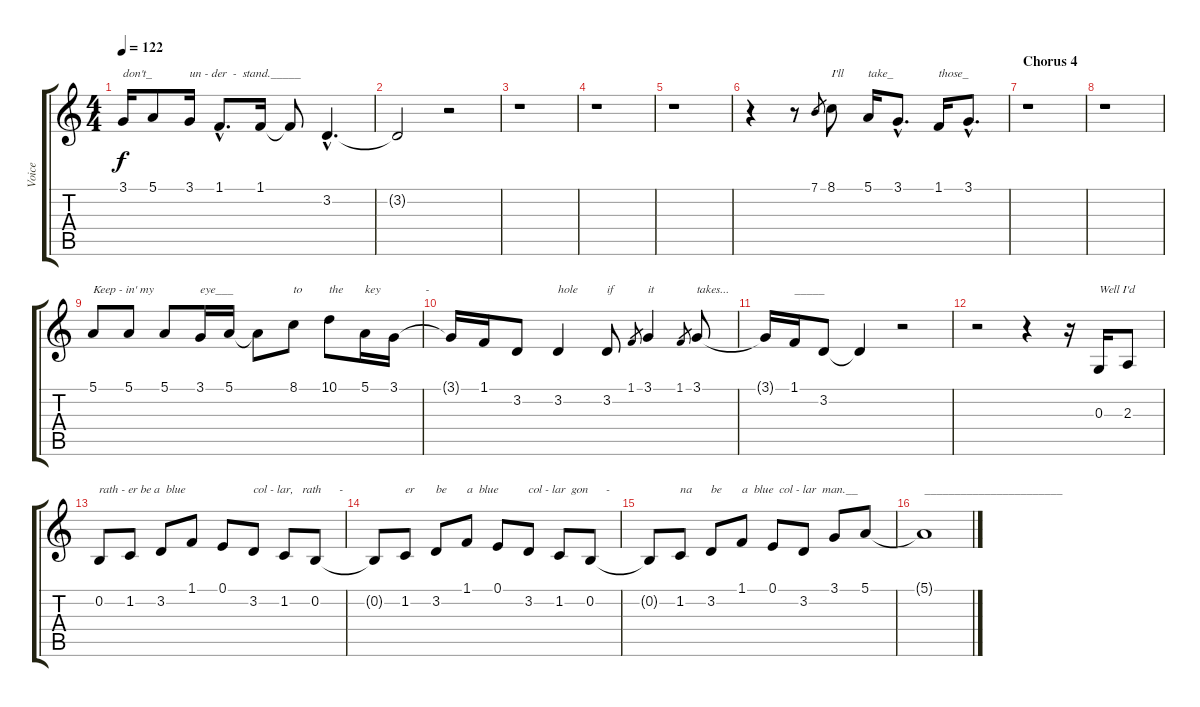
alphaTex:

\track ("Voice" "Voice") {instrument synthvoice}
\staff {score tabs}
\tuning (E4 B3 G3 D3 A2 E2) {hide}
\ts (4 4)
\tempo 122
\clef g2
\ks c
3.1.16{txt "don't_" dy f} 5.1.8 3.1.16{txt "un - der  -  stand._____"} 1.1{hac}.8{d} 1.1.16 1.1{t}.8 3.2{hac}.4{d} |
3.2{t}.2 r.2 |
r.1 |
r.1 |
r.1 |
r.4 r.8 7.1.8{gr} 8.1.8{txt "I'll"} 5.1.16{txt "take_"} 3.1{hac}.8{d} 1.1.16{txt "those_"} 3.1{hac}.8{d} |
\section ("" "Chorus 4")
r.1 |
r.1 |
5.1.8{txt "Keep - in' my"} 5.1.8 5.1.8 3.1.16{txt "eye___"} 5.1.16 5.1{t}.8 8.1.8{txt "to"} 10.1.8{txt "the"} 5.1.16{txt "key               -"} 3.1.16 |
3.1{t}.16 1.1.16 3.2.8 3.2.4{txt "hole"} 3.2.8{txt "if"} 1.1.8{gr} 3.1.4{txt "it"} 1.1.8{gr} 3.1.8{txt "takes..."} |
3.1{t}.16 1.1.16{txt "_____"} 3.2.8 3.2{t}.4 r.2 |
r.2 r.4 r.16 0.3.16{txt "Well I'd"} 2.3.8 |
0.2.8{txt "rath - er be a  blue"} 1.2.8 3.2.8 1.1.8 0.1.8 3.2.8{txt "col - lar,   rath      -"} 1.2.8 0.2.8 |
0.2{t}.8 1.2.8{txt "er"} 3.2.8{txt "be"} 1.1.8{txt "a  blue"} 0.1.8 3.2.8{txt "col - lar  gon      -"} 1.2.8 0.2.8 |
0.2{t}.8 1.2.8{txt "na"} 3.2.8{txt "be"} 1.1.8{txt "a  blue  col - lar  man.__"} 0.1.8 3.2.8 3.1.8 5.1.8 |
5.1{t}.1{txt "_______________________"}
